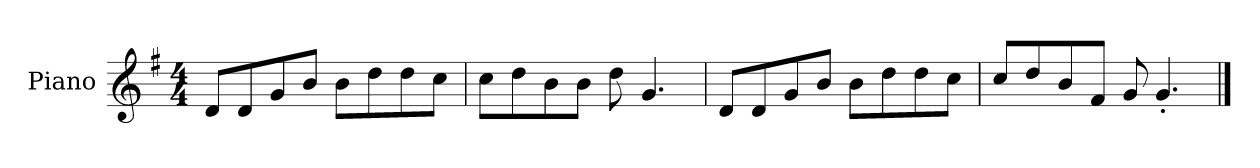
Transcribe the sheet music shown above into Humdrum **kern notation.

**kern
*part1
*staff1
*I"Piano
*I'P-no
*clefG2
*k[f#]
*M4/4
*MM90
=1
8d/L
8d/
8g/
8b/J
8b\L
8dd\
8dd\
8cc\J
=2
8cc\L
8dd\
8b\
8b\J
8dd\
4.g/
=3
8d/L
8d/
8g/
8b/J
8b\L
8dd\
8dd\
8cc\J
=4
8cc/L
8dd/
8b/
8f#/J
8g/
4.g'/
==
*-
